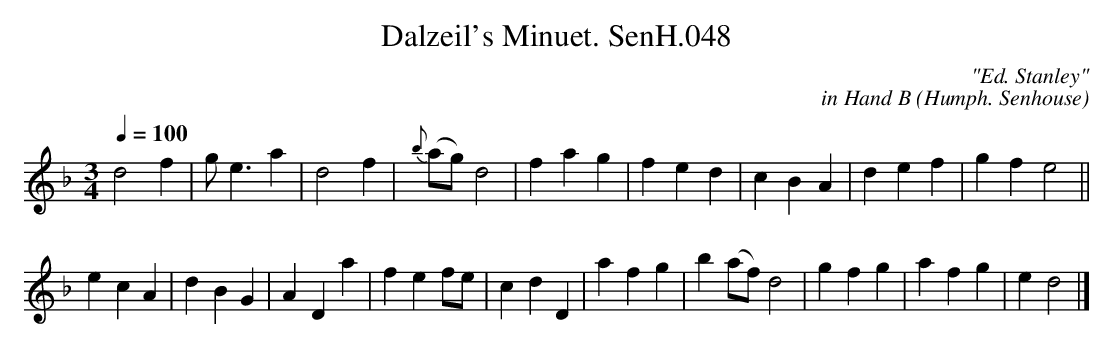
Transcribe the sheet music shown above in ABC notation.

X:1
T:Dalzeil's Minuet. SenH.048
C:"Ed. Stanley"
C:in Hand B (Humph. Senhouse)
Q:1/4=100
M:3/4
L:1/4
K:DM
d2f |g<ea | d2f | {b}(a/g/) d2 | fag | fed | cBA | def | gfe2 ||
ecA | dBG | ADa | fef/e/ | cdD | afg | b(a/f/)d2 | gfg | afg | ed2 |]
